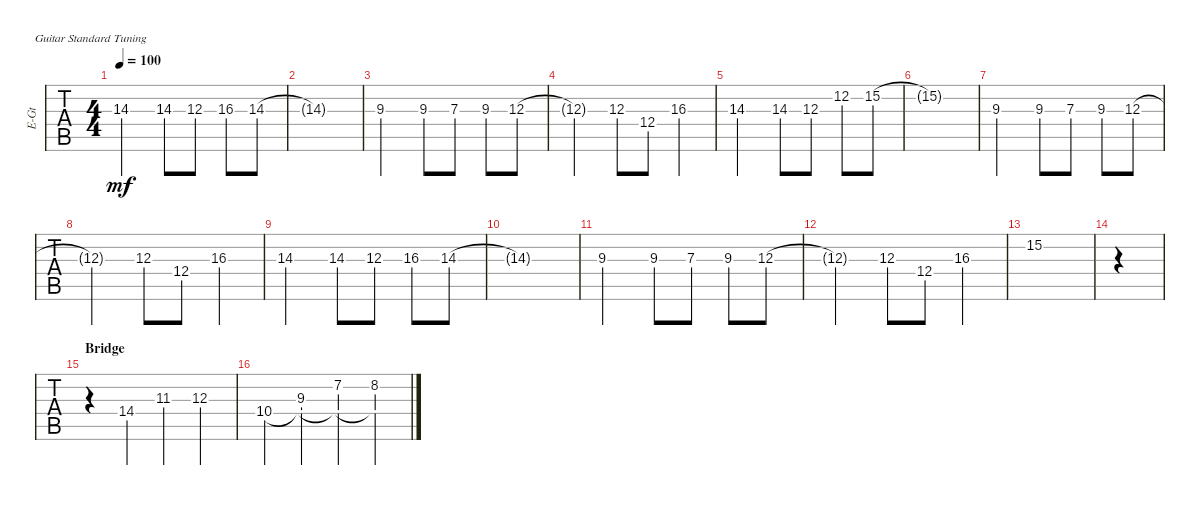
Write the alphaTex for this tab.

\defaultSystemsLayout 4
\bracketExtendMode groupsimilarinstruments
\otherSystemsTrackNameOrientation horizontal
\track ("Vocals" "E-Gt") {mute instrument electricguitarclean}
\staff {tabs}
\tuning (E4 B3 G3 D3 A2 E2)
\ts (4 4)
\tempo 100
\clef g2
\ks c
14.3.2{dy mf} 14.3.8 12.3.8 16.3.8 14.3.8 |
14.3{t}.1 |
9.3.2 9.3.8 7.3.8 9.3.8 12.3.8 |
12.3{t}.2 12.3.8 12.4.8 16.3.4 |
14.3.2 14.3.8 12.3.8 12.2.8 15.2.8 |
15.2{t}.1 |
9.3.2 9.3.8 7.3.8 9.3.8 12.3.8 |
12.3{t}.2 12.3.8 12.4.8 16.3.4 |
14.3.2 14.3.8 12.3.8 16.3.8 14.3.8 |
14.3{t}.1 |
9.3.2 9.3.8 7.3.8 9.3.8 12.3.8 |
12.3{t}.2 12.3.8 12.4.8 16.3.4 |
15.2.1 |
|
\section ("" "Bridge")
r.4 14.4.4 11.3{acc #}.4 12.3.4 |
10.4.4 (9.3 10.4{t}).4 (7.2{acc #} 10.4{t}).4 (8.2 10.4{t}).4
